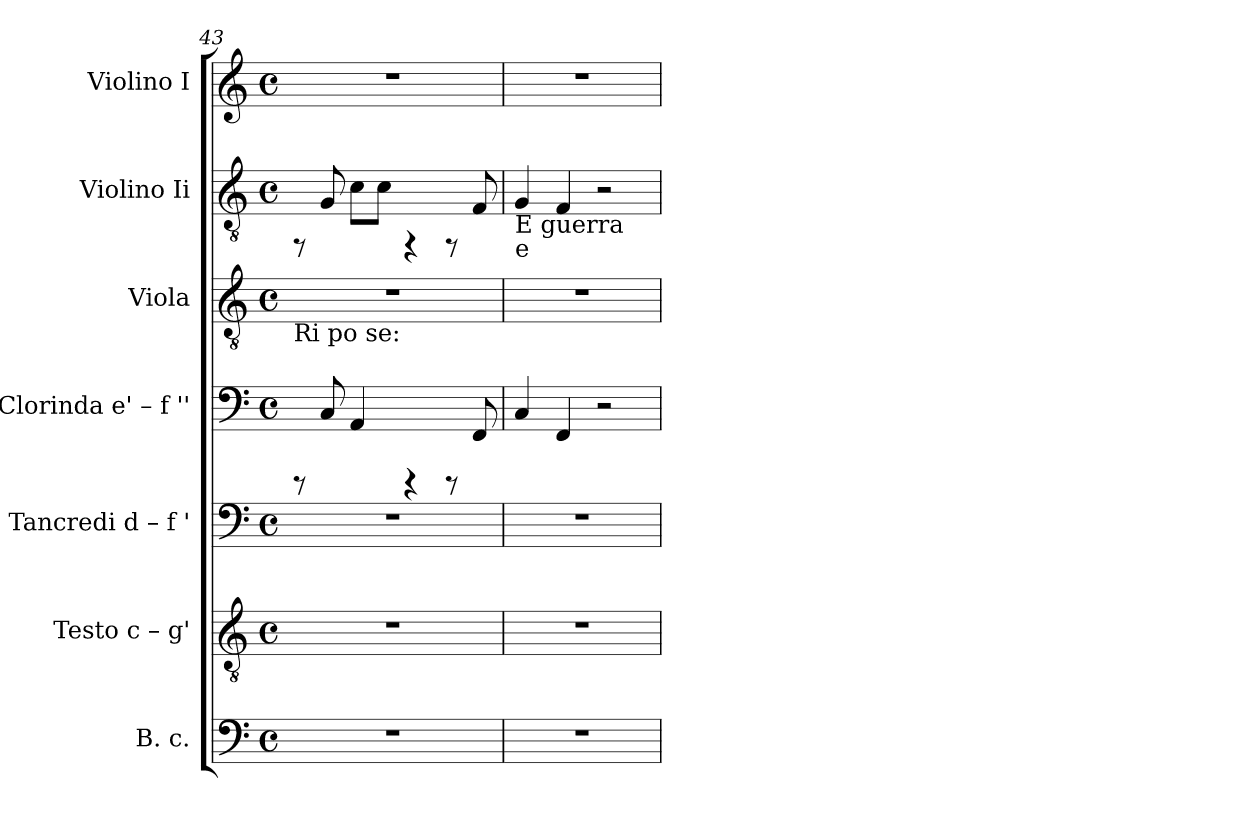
**kern	**kern	**kern	**kern	**text	**kern	**kern	**kern
*part7	*part6	*part5	*part4	*part4	*part3	*part2	*part1
*staff7	*staff6	*staff5	*staff4	*staff4	*staff3	*staff2	*staff1
*I"B. c.	*I"Testo  c – g'	*I"Tancredi  d – f '	*I"Clorinda  e' – f ''	*	*I"Viola	*I"Violino Ii	*I"Violino I
*clefF4	*clefGv2	*clefF4	*clefF4	*	*clefGv2	*clefGv2	*clefG2
*k[]	*k[]	*k[]	*k[]	*	*k[]	*k[]	*k[]
*C:	*C:	*C:	*C:	*	*C:	*C:	*C:
*M4/4	*M4/4	*M4/4	*M4/4	*	*M4/4	*M4/4	*M4/4
*met(c)	*met(c)	*met(c)	*met(c)	*	*met(c)	*met(c)	*met(c)
=43	=43	=43	=43	=43	=43	=43	=43
!	!	!	!	!	!LO:TX:b:t=Ri po se&colon;	!	!
1r	1r	1r	8rCCC	.	1r	8rFF	1r
!	!	!	!	!LO:LY:b:cj	!	!	!
.	.	.	8C/	.	.	8G/	.
!	!	!	!	!LO:LY:b:cj	!	!	!
.	.	.	4AA/	.	.	8c\L	.
.	.	.	.	.	.	8c\J	.
.	.	.	4rCCC	.	.	4rFF	.
.	.	.	8rCCC	.	.	8rFF	.
!	!	!	!	!LO:LY:b:cj	!	!	!
.	.	.	8FF/	.	.	8F/	.
!!LO:LB:g=z
=44	=44	=44	=44	=44	=44	=44	=44
!	!	!	!	!	!	!LO:TX:b:t=E guerra	!
!	!	!	!	!	!	!LO:TX:b:t=e	!
!	!	!	!	!LO:LY:b:cj	!	!	!
1r	1r	1r	4C/	.	1r	4G/	1r
!	!	!	!	!LO:LY:b:cj	!	!	!
.	.	.	4FF/	.	.	4F/	.
.	.	.	2r	.	.	2r	.
=	=	=	=	=	=	=	=
*-	*-	*-	*-	*-	*-	*-	*-
